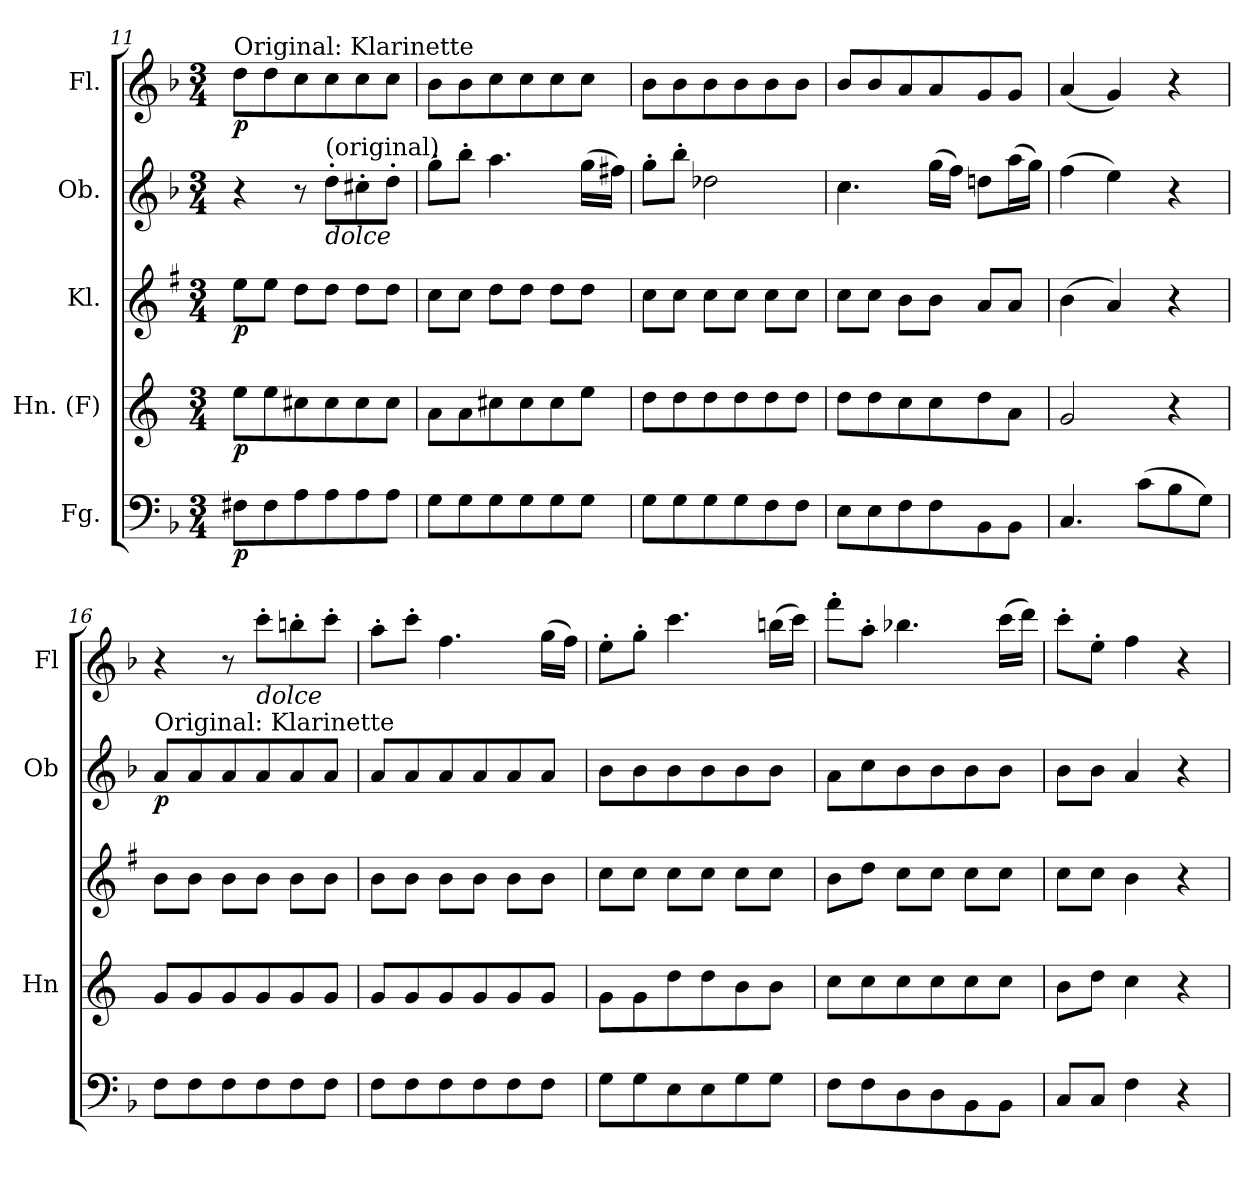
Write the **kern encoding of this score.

**kern	**dynam	**kern	**dynam	**kern	**dynam	**kern	**dynam	**kern	**dynam
*part5	*part5	*part4	*part4	*part3	*part3	*part2	*part2	*part1	*part1
*staff5	*staff5	*staff4	*staff4	*staff3	*staff3	*staff2	*staff2	*staff1	*staff1
*I"Fg.	*	*I"Hn. (F)	*	*I"Kl.	*	*I"Ob.	*	*I"Fl.	*
*	*	*I'Hn	*	*	*	*I'Ob	*	*I'Fl	*
*clefF4	*	*clefG2	*	*clefG2	*	*clefG2	*	*clefG2	*
*	*	*ITrd4c7	*	*ITrd1c2	*	*	*	*	*
*k[b-]	*	*k[b-]	*	*k[b-]	*	*k[b-]	*	*k[b-]	*
*F:	*	*	*	*F:	*	*F:	*	*F:	*
*M3/4	*	*M3/4	*	*M3/4	*	*M3/4	*	*M3/4	*
=11	=11	=11	=11	=11	=11	=11	=11	=11	=11
!	!	!	!	!	!	!	!	!LO:TX:a:t=Original&colon; Klarinette	!
!	!LO:DY:b	!	!LO:DY:b	!	!LO:DY:b	!	!	!	!LO:DY:b
8F#X\L	p	8a\L	p	8dd\L	p	4r	.	8dd\L	p
8F#\	.	8a\	.	8dd\J	.	.	.	8dd\	.
8A\	.	8f#X\	.	8cc\L	.	8r	.	8cc\	.
!	!	!	!	!	!	!LO:TX:b:i:t=dolce	!	!	!
!	!	!	!	!	!	!LO:TX:a:t=(original)	!	!	!
8A\	.	8f#\	.	8cc\J	.	8dd'\L	.	8cc\	.
8A\	.	8f#\	.	8cc\L	.	8cc#X'\	.	8cc\	.
8A\J	.	8f#\J	.	8cc\J	.	8dd'\J	.	8cc\J	.
=12	=12	=12	=12	=12	=12	=12	=12	=12	=12
8G\L	.	8d\L	.	8b-\L	.	8gg'\L	.	8b-\L	.
8G\	.	8d\	.	8b-\J	.	8bb-'\J	.	8b-\	.
8G\	.	8f#X\	.	8cc\L	.	4.aa\	.	8cc\	.
8G\	.	8f#\	.	8cc\J	.	.	.	8cc\	.
8G\	.	8f#\	.	8cc\L	.	.	.	8cc\	.
8G\J	.	8a\J	.	8cc\J	.	(>16gg\LL	.	8cc\J	.
.	.	.	.	.	.	16ff#X\JJ)	.	.	.
=13	=13	=13	=13	=13	=13	=13	=13	=13	=13
8G\L	.	8g\L	.	8b-\L	.	8gg'\L	.	8b-\L	.
8G\	.	8g\	.	8b-\J	.	8bb-'\J	.	8b-\	.
8G\	.	8g\	.	8b-\L	.	2dd-X\	.	8b-\	.
8G\	.	8g\	.	8b-\J	.	.	.	8b-\	.
8F\	.	8g\	.	8b-\L	.	.	.	8b-\	.
8F\J	.	8g\J	.	8b-\J	.	.	.	8b-\J	.
=14	=14	=14	=14	=14	=14	=14	=14	=14	=14
8E\L	.	8g\L	.	8b-\L	.	4.cc\	.	8b-/L	.
8E\	.	8g\	.	8b-\J	.	.	.	8b-/	.
8F\	.	8f\	.	8a\L	.	.	.	8a/	.
8F\	.	8f\	.	8a\J	.	(>16gg\LL	.	8a/	.
.	.	.	.	.	.	16ff\JJ)	.	.	.
8BB-\	.	8g\	.	8g/L	.	8ddn\L	.	8g/	.
8BB-\J	.	8d\J	.	8g/J	.	(>16aa\L	.	8g/J	.
.	.	.	.	.	.	16gg\JJ)	.	.	.
!!LO:PB:g=z
=15	=15	=15	=15	=15	=15	=15	=15	=15	=15
4.C/	.	2c/	.	(>4a\	.	(>4ff\	.	(<4a/	.
.	.	.	.	4g/)	.	4ee\)	.	4g/)	.
(>8c\L	.	.	.	.	.	.	.	.	.
8B-\	.	4r	.	4r	.	4r	.	4r	.
8G\J)	.	.	.	.	.	.	.	.	.
=16	=16	=16	=16	=16	=16	=16	=16	=16	=16
!	!	!	!	!	!	!LO:TX:a:t=Original&colon; Klarinette	!	!	!
!	!	!	!	!	!	!	!LO:DY:b	!	!
8F\L	.	8c/L	.	8a\L	.	8a/L	p	4r	.
8F\	.	8c/	.	8a\J	.	8a/	.	.	.
8F\	.	8c/	.	8a\L	.	8a/	.	8r	.
!	!	!	!	!	!	!	!	!LO:TX:b:i:t=dolce	!
8F\	.	8c/	.	8a\J	.	8a/	.	8ccc'\L	.
8F\	.	8c/	.	8a\L	.	8a/	.	8bbn'\	.
8F\J	.	8c/J	.	8a\J	.	8a/J	.	8ccc'\J	.
=17	=17	=17	=17	=17	=17	=17	=17	=17	=17
8F\L	.	8c/L	.	8a\L	.	8a/L	.	8aa'\L	.
8F\	.	8c/	.	8a\J	.	8a/	.	8ccc'\J	.
8F\	.	8c/	.	8a\L	.	8a/	.	4.ff\	.
8F\	.	8c/	.	8a\J	.	8a/	.	.	.
8F\	.	8c/	.	8a\L	.	8a/	.	.	.
8F\J	.	8c/J	.	8a\J	.	8a/J	.	(>16gg\LL	.
.	.	.	.	.	.	.	.	16ff\JJ)	.
=18	=18	=18	=18	=18	=18	=18	=18	=18	=18
8G\L	.	8c\L	.	8b-\L	.	8b-\L	.	8ee'\L	.
8G\	.	8c\	.	8b-\J	.	8b-\	.	8gg'\J	.
8E\	.	8g\	.	8b-\L	.	8b-\	.	4.ccc\	.
8E\	.	8g\	.	8b-\J	.	8b-\	.	.	.
8G\	.	8e\	.	8b-\L	.	8b-\	.	.	.
8G\J	.	8e\J	.	8b-\J	.	8b-\J	.	(>16bbn\LL	.
.	.	.	.	.	.	.	.	16ccc\JJ)	.
=19	=19	=19	=19	=19	=19	=19	=19	=19	=19
8F\L	.	8f\L	.	8a\L	.	8a\L	.	8fff'\L	.
8F\	.	8f\	.	8cc\J	.	8cc\	.	8aa'\J	.
8D\	.	8f\	.	8b-\L	.	8b-\	.	4.bb-X\	.
8D\	.	8f\	.	8b-\J	.	8b-\	.	.	.
8BB-\	.	8f\	.	8b-\L	.	8b-\	.	.	.
8BB-\J	.	8f\J	.	8b-\J	.	8b-\J	.	(>16ccc\LL	.
.	.	.	.	.	.	.	.	16ddd\JJ)	.
=20	=20	=20	=20	=20	=20	=20	=20	=20	=20
8C/L	.	8e\L	.	8b-\L	.	8b-\L	.	8ccc'\L	.
8C/J	.	8g\J	.	8b-\J	.	8b-\J	.	8ee'\J	.
4F\	.	4f\	.	4a\	.	4a/	.	4ff\	.
4r	.	4r	.	4r	.	4r	.	4r	.
=	=	=	=	=	=	=	=	=	=
*-	*-	*-	*-	*-	*-	*-	*-	*-	*-
